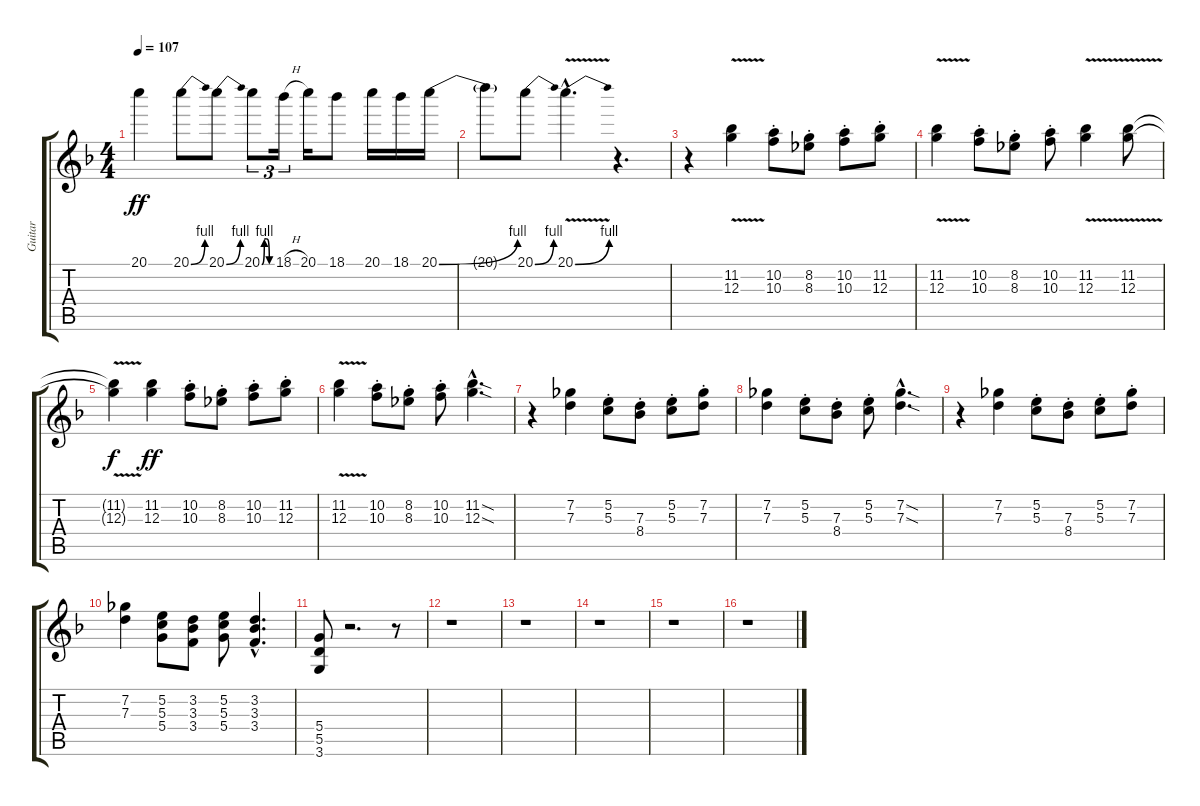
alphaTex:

\track ("Guitar" "Guitar") {instrument overdrivenguitar}
\staff {score tabs}
\tuning (E4 B3 G3 D3 A2 E2) {hide}
\ts (4 4)
\tempo 107
\clef g2
\ks f
20.1{t}.4{dy ff} 20.1{be (bend 0 0 60 4)}.8 20.1{be (bend 0 0 60 4)}.8 20.1{be (custom 0 0 15 4 30 4 45 0 60 0)}.8{tu (3 2)} 18.1{h}.16{tu (3 2)} 20.1.16 18.1.8 20.1.16 18.1.16 20.1{be (bend 0 0 60 4)}.16 |
20.1{t}.8 20.1{be (bend 0 0 60 4)}.8 20.1{be (bend 0 0 60 4) v hac}.4{d} r.4{d} |
r.4 (11.2{v} 12.3).4 (10.2{st} 10.3{st}).8 (8.2{st} 8.3{st}).8 (10.2{st} 10.3{st}).8 (11.2{st} 12.3{st}).8 |
(11.2{v} 12.3).4 (10.2{st} 10.3{st}).8 (8.2{st} 8.3{st}).8 (10.2{st} 10.3{st}).8 (11.2{v} 12.3).4 (11.2{v} 12.3).8 |
(11.2{t} 12.3{t}).4{dy f} (11.2 12.3).4{dy ff} (10.2{st} 10.3{st}).8 (8.2{st} 8.3{st}).8 (10.2{st} 10.3{st}).8 (11.2{st} 12.3{st}).8 |
(11.2{v} 12.3).4 (10.2{st} 10.3{st}).8 (8.2{st} 8.3{st}).8 (10.2{st} 10.3{st}).8 (11.2{sod hac} 12.3{sod hac}).4{d} |
r.4 (7.2 7.3).4 (5.2{st} 5.3{st}).8 (7.3{st} 8.4{st}).8 (5.2{st} 5.3{st}).8 (7.2{st} 7.3{st}).8 |
(7.2 7.3).4 (5.2{st} 5.3{st}).8 (7.3{st} 8.4{st}).8 (5.2{st} 5.3{st}).8 (7.2{sod hac} 7.3{sod hac}).4{d} |
r.4 (7.2 7.3).4 (5.2{st} 5.3{st}).8 (7.3{st} 8.4{st}).8 (5.2{st} 5.3{st}).8 (7.2{st} 7.3{st}).8 |
(7.2 7.3).4 (5.2 5.3 5.4).8 (3.2 3.3 3.4).8 (5.2 5.3 5.4).8 (3.2{hac} 3.3{hac} 3.4{hac}).4{d} |
(5.4 5.5 3.6).8 r.2{d} r.8 |
r.1 |
r.1 |
r.1 |
r.1 |
r.1
